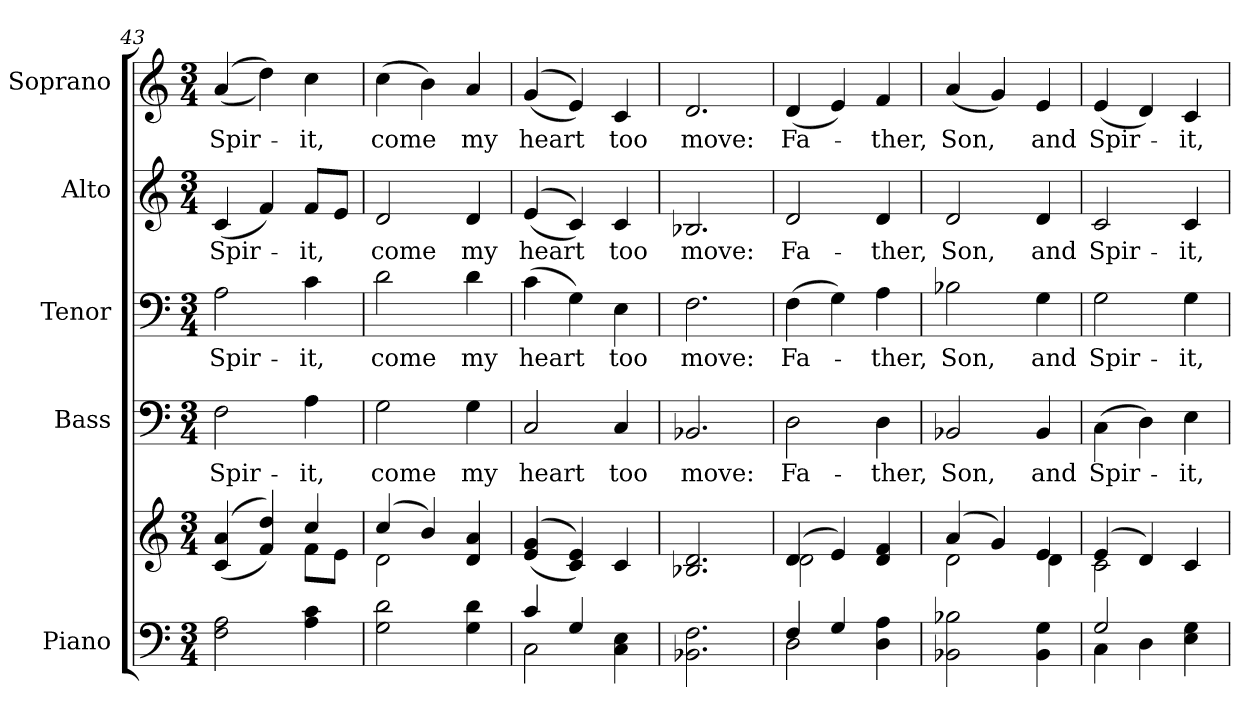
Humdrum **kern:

**kern	**kern	**kern	**text	**kern	**text	**kern	**text	**kern	**text
*part5	*part5	*part4	*part4	*part3	*part3	*part2	*part2	*part1	*part1
*staff6	*staff5	*staff4	*staff4	*staff3	*staff3	*staff2	*staff2	*staff1	*staff1
*I"Piano	*	*I"Bass	*	*I"Tenor	*	*I"Alto	*	*I"Soprano	*
*I'Pno.	*	*I'B.	*	*I'T.	*	*I'A.	*	*I'S.	*
*clefF4	*clefG2	*clefF4	*	*clefF4	*	*clefG2	*	*clefG2	*
*k[]	*k[]	*k[]	*	*k[]	*	*k[]	*	*k[]	*
*C:	*C:	*C:	*	*C:	*	*C:	*	*C:	*
*M3/4	*M3/4	*M3/4	*	*M3/4	*	*M3/4	*	*M3/4	*
=43	=43	=43	=43	=43	=43	=43	=43	=43	=43
*	*^	*	*	*	*	*	*	*	*
!	!	!	!	!LO:LY:b:color=#000000	!	!	!	!	!	!
!	!	!	!	!	!	!LO:LY:b:color=#000000	!	!	!	!
!	!	!	!	!	!	!	!	!LO:LY:b:color=#000000	!	!
!	!	!	!	!	!	!	!	!	!	!LO:LY:b:color=#000000
2Fi\ 2Ai	((4ci/ 4ai	2ryy	2Fi\	Spir-	2Ai\	Spir-	(4ci/	Spir-	((4ai/	Spir-
.	4fi/ 4ddi))	.	.	.	.	.	4fi/)	.	4ddi\))	.
!	!	!	!	!LO:LY:b:color=#000000	!	!	!	!	!	!
!	!	!	!	!	!	!LO:LY:b:color=#000000	!	!	!	!
!	!	!	!	!	!	!	!	!LO:LY:b:color=#000000	!	!
!	!	!	!	!	!	!	!	!	!	!LO:LY:b:color=#000000
4Ai\ 4ci	4cci/	8fi\L	4Ai\	-it,	4ci\	-it,	8fi/L	-it,	4cci\	-it,
.	.	8ei\J	.	.	.	.	8ei/J	.	.	.
!!LO:PB:g=z
=44	=44	=44	=44	=44	=44	=44	=44	=44	=44	=44
!	!	!	!	!LO:LY:b:color=#000000	!	!	!	!	!	!
!	!	!	!	!	!	!LO:LY:b:color=#000000	!	!	!	!
!	!	!	!	!	!	!	!	!LO:LY:b:color=#000000	!	!
!	!	!	!	!	!	!	!	!	!	!LO:LY:b:color=#000000
2Gi\ 2di	(4cci/	2di\	2Gi\	come	2di\	come	2di/	come	(4cci\	come
.	4bi/)	.	.	.	.	.	.	.	4bi\)	.
!	!	!	!	!LO:LY:b:color=#000000	!	!	!	!	!	!
!	!	!	!	!	!	!LO:LY:b:color=#000000	!	!	!	!
!	!	!	!	!	!	!	!	!LO:LY:b:color=#000000	!	!
!	!	!	!	!	!	!	!	!	!	!LO:LY:b:color=#000000
4Gi\ 4di	4di/ 4ai	4ryy	4Gi\	my	4di\	my	4di/	my	4ai/	my
*	*v	*v	*	*	*	*	*	*	*	*
=45	=45	=45	=45	=45	=45	=45	=45	=45	=45
*^	*	*	*	*	*	*	*	*	*
*	*	*^	*	*	*	*	*	*	*	*
!	!	!	!	!	!LO:LY:b:color=#000000	!	!	!	!	!	!
*	*	*v	*v	*	*	*	*	*	*	*	*
*	*	*^	*	*	*	*	*	*	*	*
!	!	!	!	!	!	!	!LO:LY:b:color=#000000	!	!	!	!
*	*	*v	*v	*	*	*	*	*	*	*	*
*	*	*^	*	*	*	*	*	*	*	*
!	!	!	!	!	!	!	!	!	!LO:LY:b:color=#000000	!	!
*	*	*v	*v	*	*	*	*	*	*	*	*
*	*	*^	*	*	*	*	*	*	*	*
!	!	!	!	!	!	!	!	!	!	!	!LO:LY:b:color=#000000
*	*	*v	*v	*	*	*	*	*	*	*	*
4ci/	2Ci\	((4ei/ 4gi	2Ci/	heart	(4ci\	heart	((4ei/	heart	((4gi/	heart
4Gi/	.	4ci/ 4ei))	.	.	4Gi\)	.	4ci/))	.	4ei/))	.
!	!	!	!	!LO:LY:b:color=#000000	!	!	!	!	!	!
!	!	!	!	!	!	!LO:LY:b:color=#000000	!	!	!	!
!	!	!	!	!	!	!	!	!LO:LY:b:color=#000000	!	!
!	!	!	!	!	!	!	!	!	!	!LO:LY:b:color=#000000
4Ci\ 4Ei	4ryy	4ci/	4Ci/	too	4Ei\	too	4ci/	too	4ci/	too
*v	*v	*	*	*	*	*	*	*	*	*
=46	=46	=46	=46	=46	=46	=46	=46	=46	=46
*^	*	*	*	*	*	*	*	*	*
!	!	!	!	!LO:LY:b:color=#000000	!	!	!	!	!	!
*v	*v	*	*	*	*	*	*	*	*	*
*^	*	*	*	*	*	*	*	*	*
!	!	!	!	!	!	!LO:LY:b:color=#000000	!	!	!	!
*v	*v	*	*	*	*	*	*	*	*	*
*^	*	*	*	*	*	*	*	*	*
!	!	!	!	!	!	!	!	!LO:LY:b:color=#000000	!	!
*v	*v	*	*	*	*	*	*	*	*	*
*^	*	*	*	*	*	*	*	*	*
!	!	!	!	!	!	!	!	!	!	!LO:LY:b:color=#000000
*v	*v	*	*	*	*	*	*	*	*	*
2.BB-Xi\ 2.Fi	2.B-Xi/ 2.di	2.BB-Xi/	move:	2.Fi\	move:	2.B-Xi/	move:	2.di/	move:
!!LO:PB:g=z
=47	=47	=47	=47	=47	=47	=47	=47	=47	=47
*^	*^	*	*	*	*	*	*	*	*
!	!	!	!	!	!LO:LY:b:color=#000000	!	!	!	!	!	!
!	!	!	!	!	!	!	!LO:LY:b:color=#000000	!	!	!	!
!	!	!	!	!	!	!	!	!	!LO:LY:b:color=#000000	!	!
!	!	!	!	!	!	!	!	!	!	!	!LO:LY:b:color=#000000
4Fi/	2Di\	(4di/	2di\	2Di\	Fa-	(4Fi\	Fa-	2di/	Fa-	(4di/	Fa-
4Gi/	.	4ei/)	.	.	.	4Gi\)	.	.	.	4ei/)	.
!	!	!	!	!	!LO:LY:b:color=#000000	!	!	!	!	!	!
!	!	!	!	!	!	!	!LO:LY:b:color=#000000	!	!	!	!
!	!	!	!	!	!	!	!	!	!LO:LY:b:color=#000000	!	!
!	!	!	!	!	!	!	!	!	!	!	!LO:LY:b:color=#000000
4Di\ 4Ai	4ryy	4di/ 4fi	4ryy	4Di\	-ther,	4Ai\	-ther,	4di/	-ther,	4fi/	-ther,
*v	*v	*	*	*	*	*	*	*	*	*	*
=48	=48	=48	=48	=48	=48	=48	=48	=48	=48	=48
*^	*	*	*	*	*	*	*	*	*	*
!	!	!	!	!	!LO:LY:b:color=#000000	!	!	!	!	!	!
*v	*v	*	*	*	*	*	*	*	*	*	*
*^	*	*	*	*	*	*	*	*	*	*
!	!	!	!	!	!	!	!LO:LY:b:color=#000000	!	!	!	!
*v	*v	*	*	*	*	*	*	*	*	*	*
*^	*	*	*	*	*	*	*	*	*	*
!	!	!	!	!	!	!	!	!	!LO:LY:b:color=#000000	!	!
*v	*v	*	*	*	*	*	*	*	*	*	*
*^	*	*	*	*	*	*	*	*	*	*
!	!	!	!	!	!	!	!	!	!	!	!LO:LY:b:color=#000000
*v	*v	*	*	*	*	*	*	*	*	*	*
2BB-Xi\ 2B-Xi	(4ai/	2di\	2BB-Xi/	Son,	2B-Xi\	Son,	2di/	Son,	(4ai/	Son,
.	4gi/)	.	.	.	.	.	.	.	4gi/)	.
!	!	!	!	!LO:LY:b:color=#000000	!	!	!	!	!	!
!	!	!	!	!	!	!LO:LY:b:color=#000000	!	!	!	!
!	!	!	!	!	!	!	!	!LO:LY:b:color=#000000	!	!
!	!	!	!	!	!	!	!	!	!	!LO:LY:b:color=#000000
4BB-i\ 4Gi	4ei/	4di\	4BB-i/	and	4Gi\	and	4di/	and	4ei/	and
=49	=49	=49	=49	=49	=49	=49	=49	=49	=49	=49
*^	*	*	*	*	*	*	*	*	*	*
!	!	!	!	!	!LO:LY:b:color=#000000	!	!	!	!	!	!
!	!	!	!	!	!	!	!LO:LY:b:color=#000000	!	!	!	!
!	!	!	!	!	!	!	!	!	!LO:LY:b:color=#000000	!	!
!	!	!	!	!	!	!	!	!	!	!	!LO:LY:b:color=#000000
2Gi/	4Ci\	(4ei/	2ci\	(4Ci\	Spir-	2Gi\	Spir-	2ci/	Spir-	(4ei/	Spir-
.	4Di\	4di/)	.	4Di\)	.	.	.	.	.	4di/)	.
!	!	!	!	!	!LO:LY:b:color=#000000	!	!	!	!	!	!
!	!	!	!	!	!	!	!LO:LY:b:color=#000000	!	!	!	!
!	!	!	!	!	!	!	!	!	!LO:LY:b:color=#000000	!	!
!	!	!	!	!	!	!	!	!	!	!	!LO:LY:b:color=#000000
4Ei\ 4Gi	4ryy	4ci/	4ryy	4Ei\	-it,	4Gi\	-it,	4ci/	-it,	4ci/	-it,
*v	*v	*	*	*	*	*	*	*	*	*	*
*	*v	*v	*	*	*	*	*	*	*	*
=	=	=	=	=	=	=	=	=	=
*-	*-	*-	*-	*-	*-	*-	*-	*-	*-
